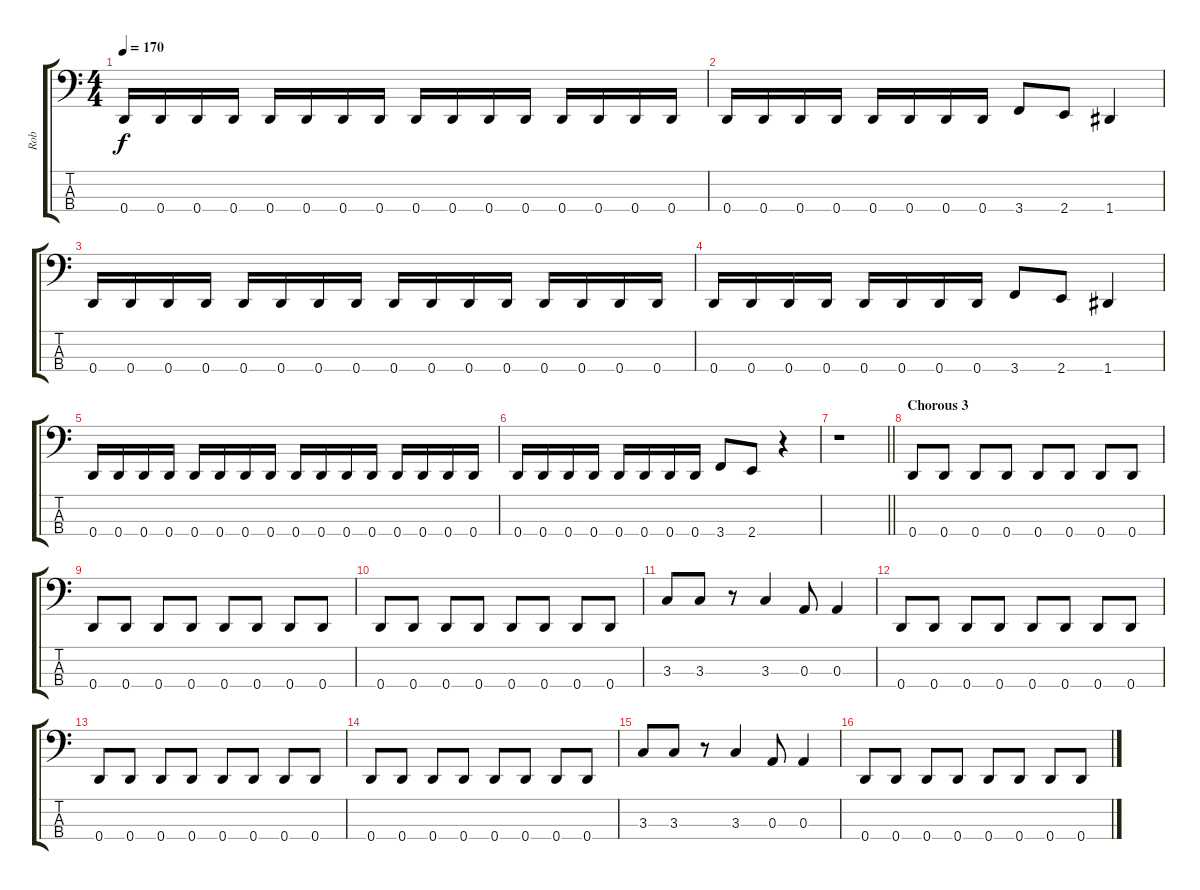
\track ("Rob" "Rob") {instrument electricbassfinger}
\staff {score tabs}
\tuning (G2 D2 A1 D1) {hide}
\ts (4 4)
\tempo 170
\clef f4
\ks c
0.4.16{dy f} 0.4.16 0.4.16 0.4.16 0.4.16 0.4.16 0.4.16 0.4.16 0.4.16 0.4.16 0.4.16 0.4.16 0.4.16 0.4.16 0.4.16 0.4.16 |
0.4.16 0.4.16 0.4.16 0.4.16 0.4.16 0.4.16 0.4.16 0.4.16 3.4.8 2.4.8 1.4.4 |
0.4.16 0.4.16 0.4.16 0.4.16 0.4.16 0.4.16 0.4.16 0.4.16 0.4.16 0.4.16 0.4.16 0.4.16 0.4.16 0.4.16 0.4.16 0.4.16 |
0.4.16 0.4.16 0.4.16 0.4.16 0.4.16 0.4.16 0.4.16 0.4.16 3.4.8 2.4.8 1.4.4 |
0.4.16 0.4.16 0.4.16 0.4.16 0.4.16 0.4.16 0.4.16 0.4.16 0.4.16 0.4.16 0.4.16 0.4.16 0.4.16 0.4.16 0.4.16 0.4.16 |
0.4.16 0.4.16 0.4.16 0.4.16 0.4.16 0.4.16 0.4.16 0.4.16 3.4.8 2.4.8 r.4 |
\barLineRight lightlight
r.1 |
\section ("" "Chorous 3")
0.4.8 0.4.8 0.4.8 0.4.8 0.4.8 0.4.8 0.4.8 0.4.8 |
0.4.8 0.4.8 0.4.8 0.4.8 0.4.8 0.4.8 0.4.8 0.4.8 |
0.4.8 0.4.8 0.4.8 0.4.8 0.4.8 0.4.8 0.4.8 0.4.8 |
3.3.8 3.3.8 r.8 3.3.4 0.3.8 0.3.4 |
0.4.8 0.4.8 0.4.8 0.4.8 0.4.8 0.4.8 0.4.8 0.4.8 |
0.4.8 0.4.8 0.4.8 0.4.8 0.4.8 0.4.8 0.4.8 0.4.8 |
0.4.8 0.4.8 0.4.8 0.4.8 0.4.8 0.4.8 0.4.8 0.4.8 |
3.3.8 3.3.8 r.8 3.3.4 0.3.8 0.3.4 |
0.4.8 0.4.8 0.4.8 0.4.8 0.4.8 0.4.8 0.4.8 0.4.8
